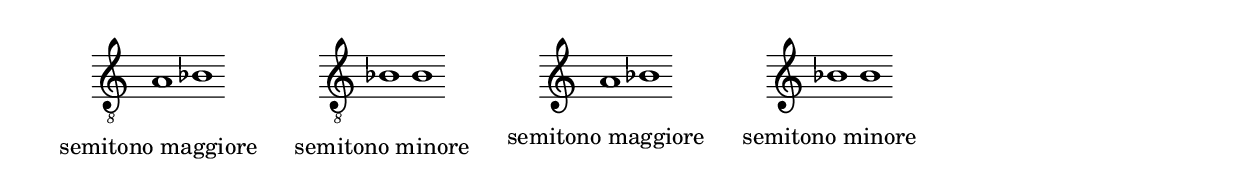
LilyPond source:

\version "2.22.2"

% Auto generated file

\header {
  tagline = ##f
}

dot = {
   \once \override Script.add-stem-support = ##f
   \once \override Script.toward-stem-shift = 0
   \once \override Script.skyline-horizontal-padding = 0
   \once \override Script.direction = 1
   \once \override Script.font-size = 1
}

\markup {
  \center-column {
    \line {
      \center-align
      \fontsize#3 { \concat { \normal-text ""} }
    }
    \null
    \line {
      \center-column {

        \line {
          \score {
            <<
              \new Staff \with { instrumentName = ""} {
                \override Staff.TimeSignature.stencil = ##f
                \override Staff.NoteHead.style = #'baroque
                \accidentalStyle Score.forget
                \override Rest.style = #'default
                \override NoteHead.style = #'default
                \cadenzaOn
                \clef "treble_8"
                \key c #`((0 . ,NATURAL) (1 . ,NATURAL) (2 . ,NATURAL)
                          (3 . ,NATURAL) (4 . ,NATURAL) (5 . ,NATURAL)
                          (6 . ,NATURAL))  a1  bes1 
                \cadenzaOff
              }
            >>
            \layout {
              \context {
                \Score
                \override SpacingSpanner.common-shortest-duration = #(ly:make-moment 1)
              }
            }
          }
        }
        \null
        \line {
          \left-align {  \normal-text "semitono maggiore" }
        }

      }
      \hspace #3 
      \center-column {

        \line {
          \score {
            <<
              \new Staff \with { instrumentName = ""} {
                \override Staff.TimeSignature.stencil = ##f
                \override Staff.NoteHead.style = #'baroque
                \accidentalStyle Score.forget
                \override Rest.style = #'default
                \override NoteHead.style = #'default
                \cadenzaOn
                \clef "treble_8"
                \key c #`((0 . ,NATURAL) (1 . ,NATURAL) (2 . ,NATURAL)
                          (3 . ,NATURAL) (4 . ,NATURAL) (5 . ,NATURAL)
                          (6 . ,NATURAL))  bes1  b1 
                \cadenzaOff
              }
            >>
            \layout {
              \context {
                \Score
                \override SpacingSpanner.common-shortest-duration = #(ly:make-moment 1)
              }
            }
          }
        }
        \null
        \line {
          \left-align {  \normal-text "semitono minore" }
        }

      }
      \hspace #3 
      \center-column {

        \line {
          \score {
            <<
              \new Staff \with { instrumentName = ""} {
                \override Staff.TimeSignature.stencil = ##f
                \override Staff.NoteHead.style = #'baroque
                \accidentalStyle Score.forget
                \override Rest.style = #'default
                \override NoteHead.style = #'default
                \cadenzaOn
                \clef "treble"
                \key c #`((0 . ,NATURAL) (1 . ,NATURAL) (2 . ,NATURAL)
                          (3 . ,NATURAL) (4 . ,NATURAL) (5 . ,NATURAL)
                          (6 . ,NATURAL))  a'1  bes'1 
                \cadenzaOff
              }
            >>
            \layout {
              \context {
                \Score
                \override SpacingSpanner.common-shortest-duration = #(ly:make-moment 1)
              }
            }
          }
        }
        \null
        \line {
          \left-align {  \normal-text "semitono maggiore" }
        }

      }
      \hspace #3 
      \center-column {

        \line {
          \score {
            <<
              \new Staff \with { instrumentName = ""} {
                \override Staff.TimeSignature.stencil = ##f
                \override Staff.NoteHead.style = #'baroque
                \accidentalStyle Score.forget
                \override Rest.style = #'default
                \override NoteHead.style = #'default
                \cadenzaOn
                \clef "treble"
                \key c #`((0 . ,NATURAL) (1 . ,NATURAL) (2 . ,NATURAL)
                          (3 . ,NATURAL) (4 . ,NATURAL) (5 . ,NATURAL)
                          (6 . ,NATURAL))  bes'1  b'1 
                \cadenzaOff
              }
            >>
            \layout {
              \context {
                \Score
                \override SpacingSpanner.common-shortest-duration = #(ly:make-moment 1)
              }
            }
          }
        }
        \null
        \line {
          \left-align {  \normal-text "semitono minore" }
        }

      }
      \hspace #3 

    }
  }
}